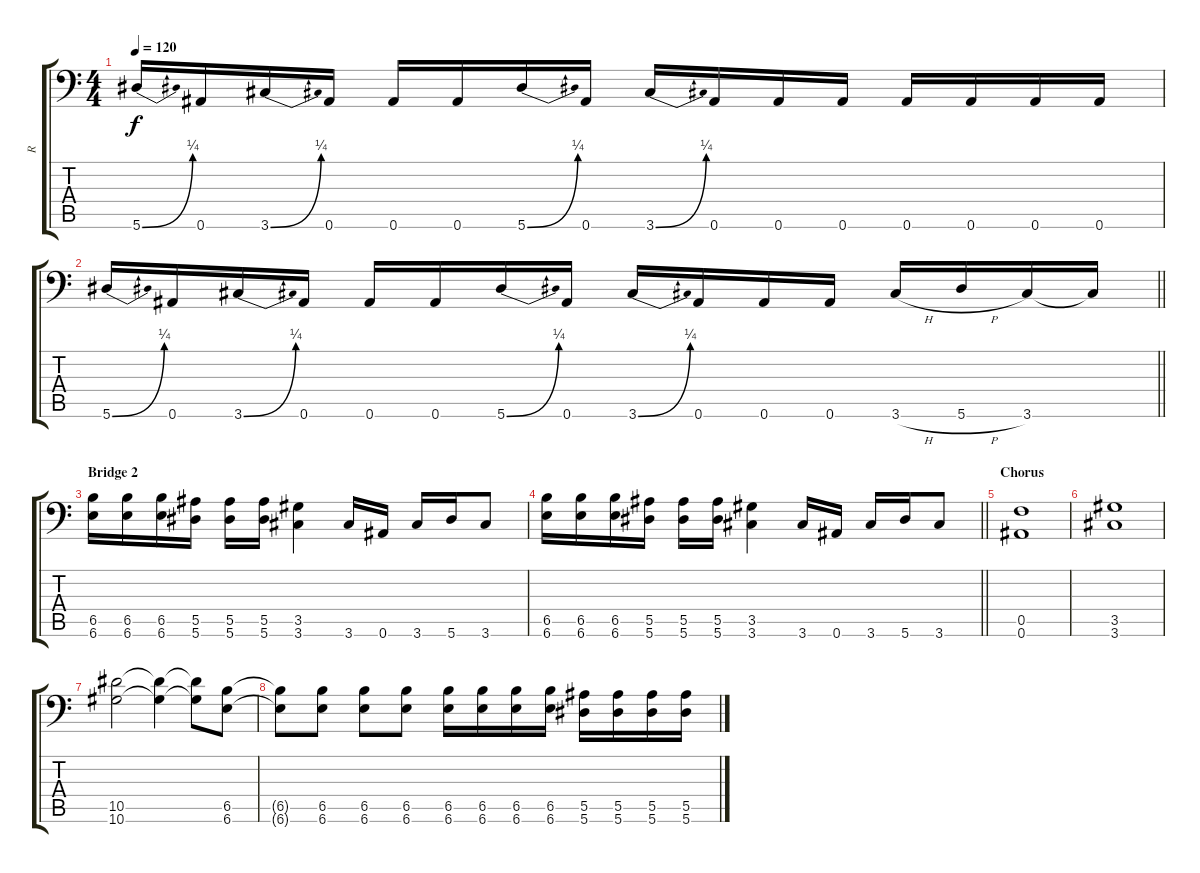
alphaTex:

\track ("R" "R") {instrument distortionguitar}
\staff {score tabs}
\tuning (C4 G3 Eb3 Bb2 F2 Bb1) {hide}
\ts (4 4)
\tempo 120
\clef f4
\ks c
5.6{be (bend 0 0 60 1)}.16{dy f} 0.6.16 3.6{be (bend 0 0 60 1)}.16 0.6.16 0.6.16 0.6.16 5.6{be (bend 0 0 60 1)}.16 0.6.16 3.6{be (bend 0 0 60 1)}.16 0.6.16 0.6.16 0.6.16 0.6.16 0.6.16 0.6.16 0.6.16 |
\barLineRight lightlight
5.6{be (bend 0 0 60 1)}.16 0.6.16 3.6{be (bend 0 0 60 1)}.16 0.6.16 0.6.16 0.6.16 5.6{be (bend 0 0 60 1)}.16 0.6.16 3.6{be (bend 0 0 60 1)}.16 0.6.16 0.6.16 0.6.16 3.6{h}.16 5.6{h}.16 3.6.16 3.6{t}.16 |
\section ("" "Bridge 2")
(6.5 6.6).16 (6.5 6.6).16 (6.5 6.6).16 (5.5 5.6).16 (5.5 5.6).16 (5.5 5.6).16 (3.5 3.6).4 3.6.16 0.6.16 3.6.16 5.6.16 3.6.8 |
\barLineRight lightlight
(6.5 6.6).16 (6.5 6.6).16 (6.5 6.6).16 (5.5 5.6).16 (5.5 5.6).16 (5.5 5.6).16 (3.5 3.6).4 3.6.16 0.6.16 3.6.16 5.6.16 3.6.8 |
\section ("" "Chorus")
(0.5 0.6).1 |
(3.5 3.6).1 |
(10.5 10.6).2 (10.5{t} 10.6{t}).4 (10.5{t} 10.6{t}).8 (6.5 6.6).8 |
(6.5{t} 6.6{t}).8 (6.5 6.6).8 (6.5 6.6).8 (6.5 6.6).8 (6.5 6.6).16 (6.5 6.6).16 (6.5 6.6).16 (6.5 6.6).16 (5.5 5.6).16 (5.5 5.6).16 (5.5 5.6).16 (5.5 5.6).16
